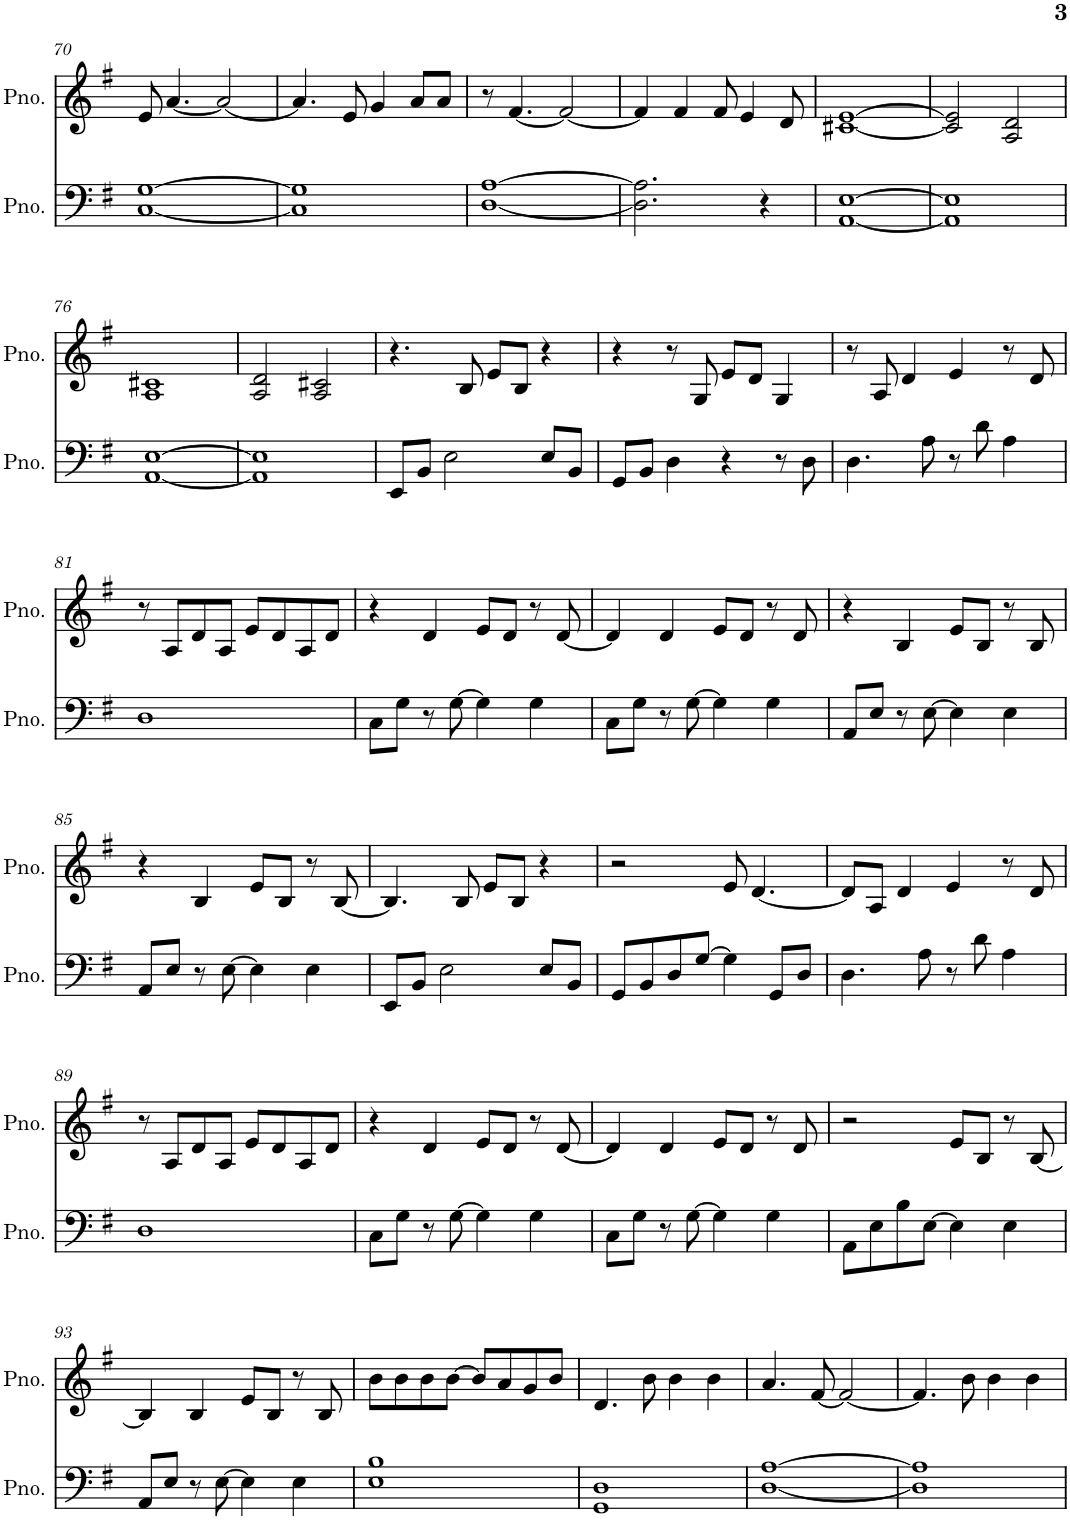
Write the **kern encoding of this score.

**kern	**kern
*part2	*part1
*staff2	*staff1
*I"Piano	*I"Piano
*I'Pno.	*I'Pno.
!!LO:PB:g=z
*clefF4	*clefG2
*k[f#]	*k[f#]
*M4/4	*M4/4
=70	=70
[1C [1G	8e/
.	[4.a/
.	2a/_
=71	=71
1C] 1G]	4.a/]
.	8e/
.	4g/
.	8a/L
.	8a/J
=72	=72
[1D [1A	8r
.	[4.f#/
.	2f#/_
=73	=73
2.D\] 2.A\]	4f#/]
.	4f#/
.	8f#/
.	4e/
4r	.
.	8d/
=74	=74
[1AA [1E	[1c#X [1e
=75	=75
1AA] 1E]	2c#/] 2e/]
.	2A/ 2d/
!!LO:LB:g=z
=76	=76
[1AA [1E	1A 1c#X
=77	=77
1AA] 1E]	2A/ 2d/
.	2A/ 2c#X/
=78	=78
8EE/L	4.r
8BB/J	.
2E\	.
.	8B/
.	8e/L
.	8B/J
8E/L	4r
8BB/J	.
=79	=79
8GG/L	4r
8BB/J	.
4D\	8r
.	8G/
4r	8e/L
.	8d/J
8r	4G/
8D\	.
=80	=80
4.D\	8r
.	8A/
.	4d/
8A\	.
8r	4e/
8d\	.
4A\	8r
.	8d/
!!LO:LB:g=z
=81	=81
1D	8r
.	8A/L
.	8d/
.	8A/J
.	8e/L
.	8d/
.	8A/
.	8d/J
=82	=82
8C\L	4r
8G\J	.
8r	4d/
[8G\	.
4G\]	8e/L
.	8d/J
4G\	8r
.	[8d/
=83	=83
8C\L	4d/]
8G\J	.
8r	4d/
[8G\	.
4G\]	8e/L
.	8d/J
4G\	8r
.	8d/
=84	=84
8AA/L	4r
8E/J	.
8r	4B/
[8E\	.
4E\]	8e/L
.	8B/J
4E\	8r
.	8B/
!!LO:LB:g=z
=85	=85
8AA/L	4r
8E/J	.
8r	4B/
[8E\	.
4E\]	8e/L
.	8B/J
4E\	8r
.	[8B/
=86	=86
8EE/L	4.B/]
8BB/J	.
2E\	.
.	8B/
.	8e/L
.	8B/J
8E/L	4r
8BB/J	.
=87	=87
8GG/L	2r
8BB/	.
8D/	.
[8G/J	.
4G\]	8e/
.	[4.d/
8GG/L	.
8D/J	.
=88	=88
4.D\	8d/L]
.	8A/J
.	4d/
8A\	.
8r	4e/
8d\	.
4A\	8r
.	8d/
!!LO:LB:g=z
=89	=89
1D	8r
.	8A/L
.	8d/
.	8A/J
.	8e/L
.	8d/
.	8A/
.	8d/J
=90	=90
8C\L	4r
8G\J	.
8r	4d/
[8G\	.
4G\]	8e/L
.	8d/J
4G\	8r
.	[8d/
=91	=91
8C\L	4d/]
8G\J	.
8r	4d/
[8G\	.
4G\]	8e/L
.	8d/J
4G\	8r
.	8d/
=92	=92
8AA\L	2r
8E\	.
8B\	.
[8E\J	.
4E\]	8e/L
.	8B/J
4E\	8r
.	[8B/
!!LO:LB:g=z
=93	=93
8AA/L	4B/]
8E/J	.
8r	4B/
[8E\	.
4E\]	8e/L
.	8B/J
4E\	8r
.	8B/
=94	=94
1E 1B	8b\L
.	8b\
.	8b\
.	[8b\J
.	8b/L]
.	8a/
.	8g/
.	8b/J
=95	=95
1GG 1D	4.d/
.	8b\
.	4b\
.	4b\
=96	=96
[1D [1A	4.a/
.	[8f#/
.	2f#/_
=97	=97
1D] 1A]	4.f#/]
.	8b\
.	4b\
.	4b\
=	=
*-	*-
